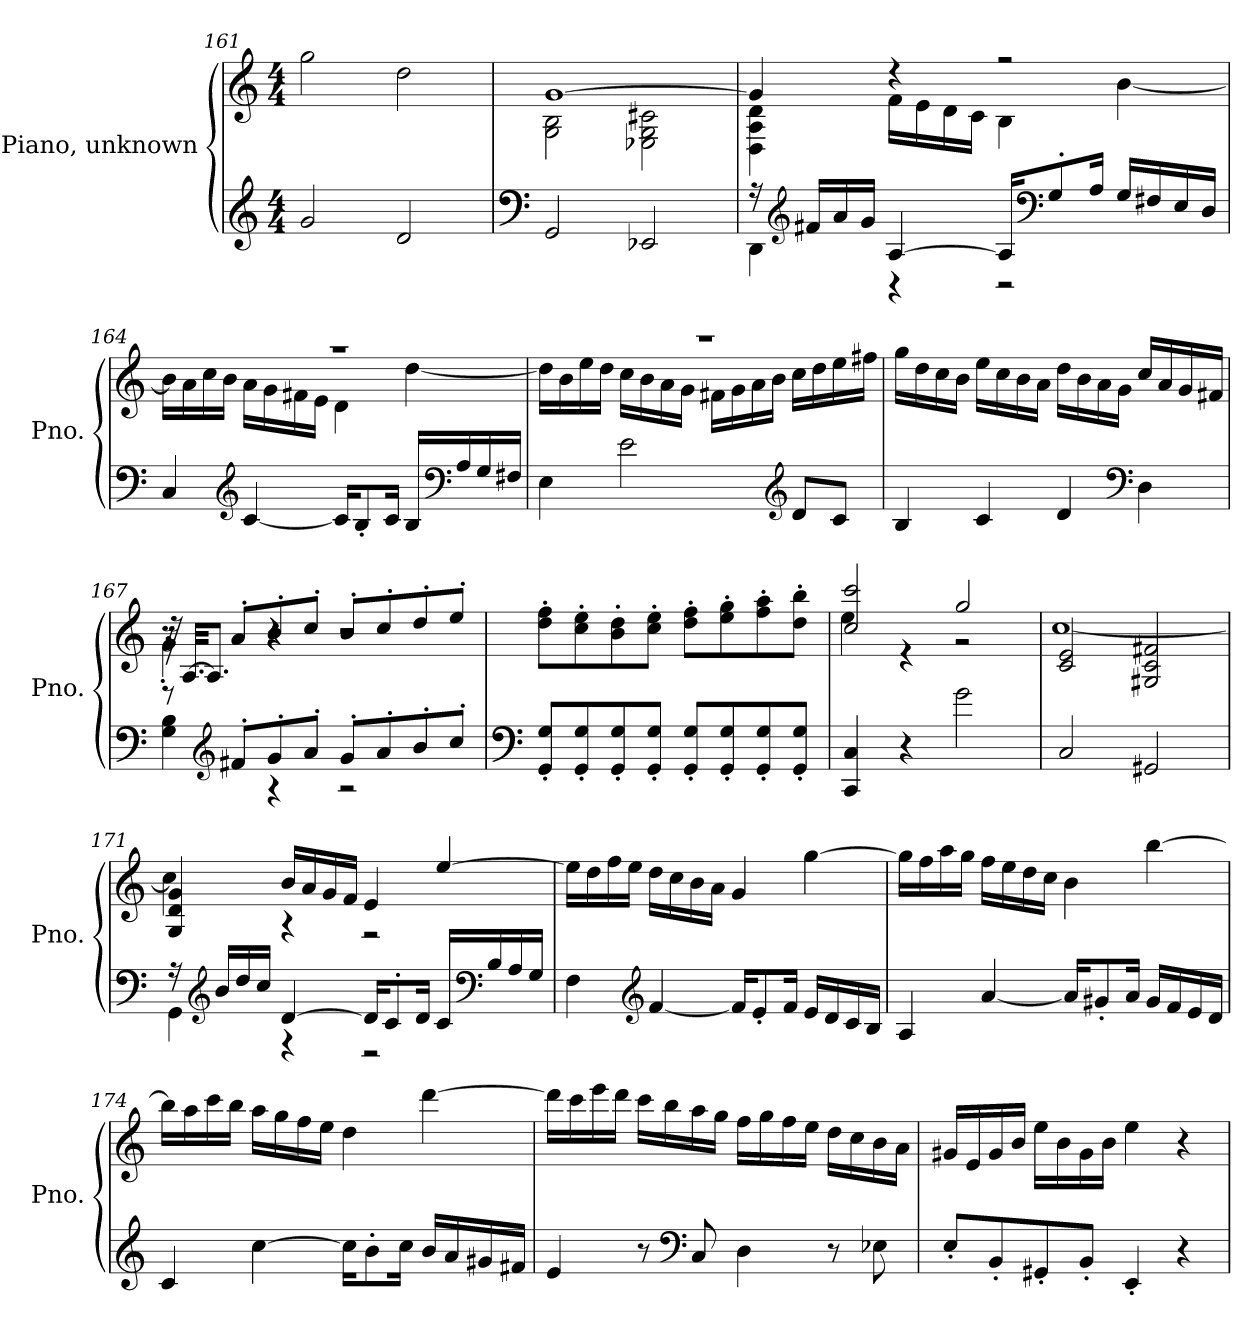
**kern	**kern
*part1	*part1
*staff2	*staff1
*I"Piano, unknown	*
*I'Pno.	*
*clefG2	*clefG2
*k[]	*k[]
*M4/4	*M4/4
=161	=161
2g/	2gg\
2d/	2dd\
=162	=162
*clefF4	*
*	*^
2GG/	[1g	2G\ 2B\
2EE-X/	.	2E-X\ 2G\ 2c#X\
!!LO:PB:g=z	!!
=163	=163	=163
*^	*	*
16r	4DD\	4g/]	4D\ 4A\ 4d\
*clefG2	*	*	*
16f#X/LL	.	.	.
16a/	.	.	.
16g/JJ	.	.	.
[4A/	4r	4r	16f\LL
.	.	.	16e\
.	.	.	16d\
.	.	.	16c\JJ
16A/KL]	2r	2r	4B\
*clefF4	*	*	*
8G'/	.	.	.
16A/Jk	.	.	.
16G/LL	.	.	[4b\
16F#X/	.	.	.
16E/	.	.	.
16D/JJ	.	.	.
*v	*v	*	*
=164	=164	=164
4C/	1r	16b\LL]
.	.	16a\
.	.	16cc\
.	.	16b\JJ
*clefG2	*	*
[4c/	.	16a\LL
.	.	16g\
.	.	16f#X\
.	.	16e\JJ
16c/KL]	.	4d\
8B'/	.	.
16c/Jk	.	.
16B/LL	.	[4dd\
*clefF4	*	*
16A/	.	.
16G/	.	.
16F#X/JJ	.	.
!!LO:LB:g=z	!!
=165	=165	=165
4E\	1r	16dd\LL]
.	.	16b\
.	.	16ee\
.	.	16dd\JJ
2e\	.	16cc\LL
.	.	16b\
.	.	16a\
.	.	16g\JJ
.	.	16f#X\LL
.	.	16g\
.	.	16a\
.	.	16b\JJ
*clefG2	*	*
8d/L	.	16cc\LL
.	.	16dd\
8c/J	.	16ee\
.	.	16ff#X\JJ
*	*v	*v
=166	=166
4B/	16gg\LL
.	16dd\
.	16cc\
.	16b\JJ
4c/	16ee\LL
.	16cc\
.	16b\
.	16a\JJ
4d/	16dd\LL
.	16b\
.	16a\
.	16g\JJ
*clefF4	*
4D\	16cc/LL
.	16a/
.	16g/
.	16f#X/JJ
!!LO:LB:g=z
=167	=167
*^	*^
*	*	*	*^
8r	4G\ 4B\	8r	4g'\	64r
.	.	.	.	[32.A/KKL
.	.	.	.	8.A/J]
*clefG2	*	*	*	*
8f#X'/L	.	8a'/L	.	.
8g'/	4r	8b'/	4r	4r
8a'/J	.	8cc'/J	.	.
8g'/L	2r	8b'/L	2r	2r
8a'/	.	8cc'/	.	.
8b'/	.	8dd'/	.	.
8cc'/J	.	8ee'/J	.	.
*v	*v	*	*	*
*	*v	*v	*v
=168	=168
*clefF4	*
8GG/' 8G/'L	8dd\' 8ff\'L
8GG/' 8G/'	8cc\' 8ee\'
8GG/' 8G/'	8b\' 8dd\'
8GG/' 8G/'J	8cc\' 8ee\'J
8GG/' 8G/'L	8dd\' 8ff\'L
8GG/' 8G/'	8ee\' 8gg\'
8GG/' 8G/'	8ff\' 8aa\'
8GG/' 8G/'J	8dd\' 8bb\'J
=169	=169
*	*^
4CC/ 4C/	2cc/ 2ccc/	4ee\
4r	.	4r
2g\	2gg/	2r
=170	=170	=170
2C/	2c/ 2e/	[1cc
2GG#X/	2G#X/ 2c/ 2f#X/	.
!!LO:LB:g=z	!!
=171	=171	=171
*^	*	*
16r	4GG\	4G/ 4d/ 4g/	4cc\]
*clefG2	*	*	*
16b/LL	.	.	.
16dd/	.	.	.
16cc/JJ	.	.	.
[4d/	4r	16b/LL	4r
.	.	16a/	.
.	.	16g/	.
.	.	16f/JJ	.
16d/KL]	2r	4e/	2r
8c'/	.	.	.
16d/Jk	.	.	.
16c/LL	.	[4ee/	.
*clefF4	*	*	*
16B/	.	.	.
16A/	.	.	.
16G/JJ	.	.	.
*v	*v	*	*
*	*v	*v
=172	=172
4F\	16ee\LL]
.	16dd\
.	16ff\
.	16ee\JJ
*clefG2	*
[4f/	16dd\LL
.	16cc\
.	16b\
.	16a\JJ
16f/KL]	4g/
8e'/	.
16f/Jk	.
16e/LL	[4gg\
16d/	.
16c/	.
16B/JJ	.
!!LO:LB:g=z
=173	=173
4A/	16gg\LL]
.	16ff\
.	16aa\
.	16gg\JJ
[4a/	16ff\LL
.	16ee\
.	16dd\
.	16cc\JJ
16a/KL]	4b\
8g#X'/	.
16a/Jk	.
16g#/LL	[4bb\
16f/	.
16e/	.
16d/JJ	.
=174	=174
4c/	16bb\LL]
.	16aa\
.	16ccc\
.	16bb\JJ
[4cc\	16aa\LL
.	16gg\
.	16ff\
.	16ee\JJ
16cc\KL]	4dd\
8b'\	.
16cc\Jk	.
16b/LL	[4ddd\
16a/	.
16g#X/	.
16f#X/JJ	.
!!LO:LB:g=z
=175	=175
4e/	16ddd\LL]
.	16ccc\
.	16eee\
.	16ddd\JJ
8r	16ccc\LL
.	16bb\
*clefF4	*
8C/	16aa\
.	16gg\JJ
4D\	16ff\LL
.	16gg\
.	16ff\
.	16ee\JJ
8r	16dd\LL
.	16cc\
8E-X\	16b\
.	16a\JJ
=176	=176
8E'/L	16g#X/LL
.	16e/
8BB'/	16g#/
.	16b/JJ
8GG#X'/	16ee\LL
.	16b\
8BB'/J	16g#\
.	16b\JJ
4EE'/	4ee\
4r	4r
=	=
*-	*-
